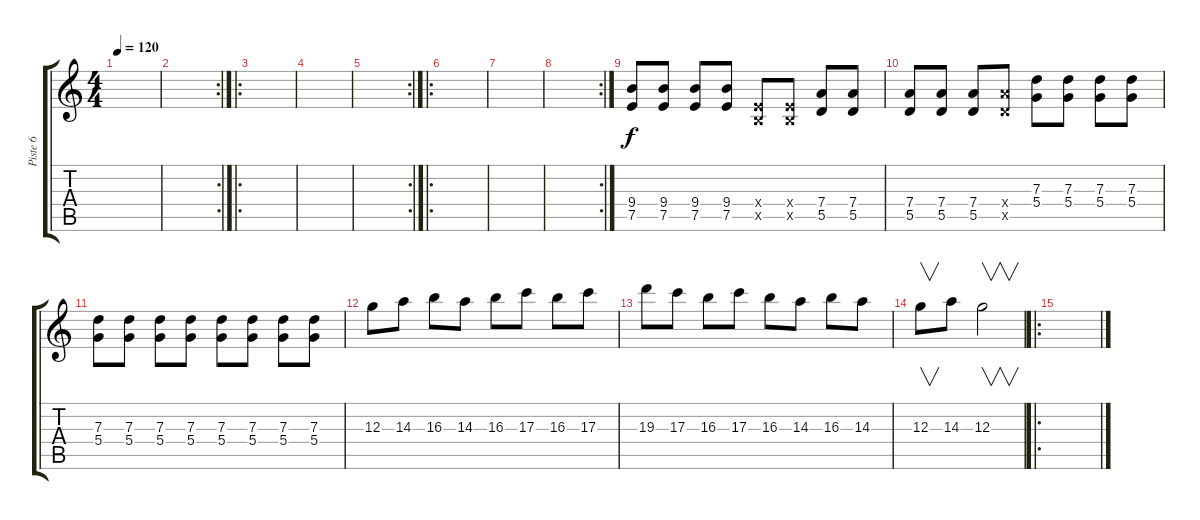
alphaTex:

\track ("Piste 6" "Piste 6") {instrument overdrivenguitar}
\staff {score tabs}
\tuning (E4 B3 G3 D3 A2 E2) {hide}
\ts (4 4)
\tempo 120
\clef g2
\ks c
|
\rc 2
|
\ro
|
|
\rc 2
|
\ro
|
|
\rc 2
|
(9.4 7.5).8 (9.4 7.5).8 (9.4 7.5).8 (9.4 7.5).8 (2.4{x} 2.5{x}).8 (2.4{x} 2.5{x}).8 (7.4 5.5).8 (7.4 5.5).8 |
(7.4 5.5).8 (7.4 5.5).8 (7.4 5.5).8 (7.4{x} 5.5{x}).8 (7.3 5.4).8 (7.3 5.4).8 (7.3 5.4).8 (7.3 5.4).8 |
(7.3 5.4).8 (7.3 5.4).8 (7.3 5.4).8 (7.3 5.4).8 (7.3 5.4).8 (7.3 5.4).8 (7.3 5.4).8 (7.3 5.4).8 |
12.3.8 14.3.8 16.3.8 14.3.8 16.3.8 17.3.8 16.3.8 17.3.8 |
19.3.8 17.3.8 16.3.8 17.3.8 16.3.8 14.3.8 16.3.8 14.3.8 |
12.3.8{v} 14.3.8 12.3.2{v} |
\ro
